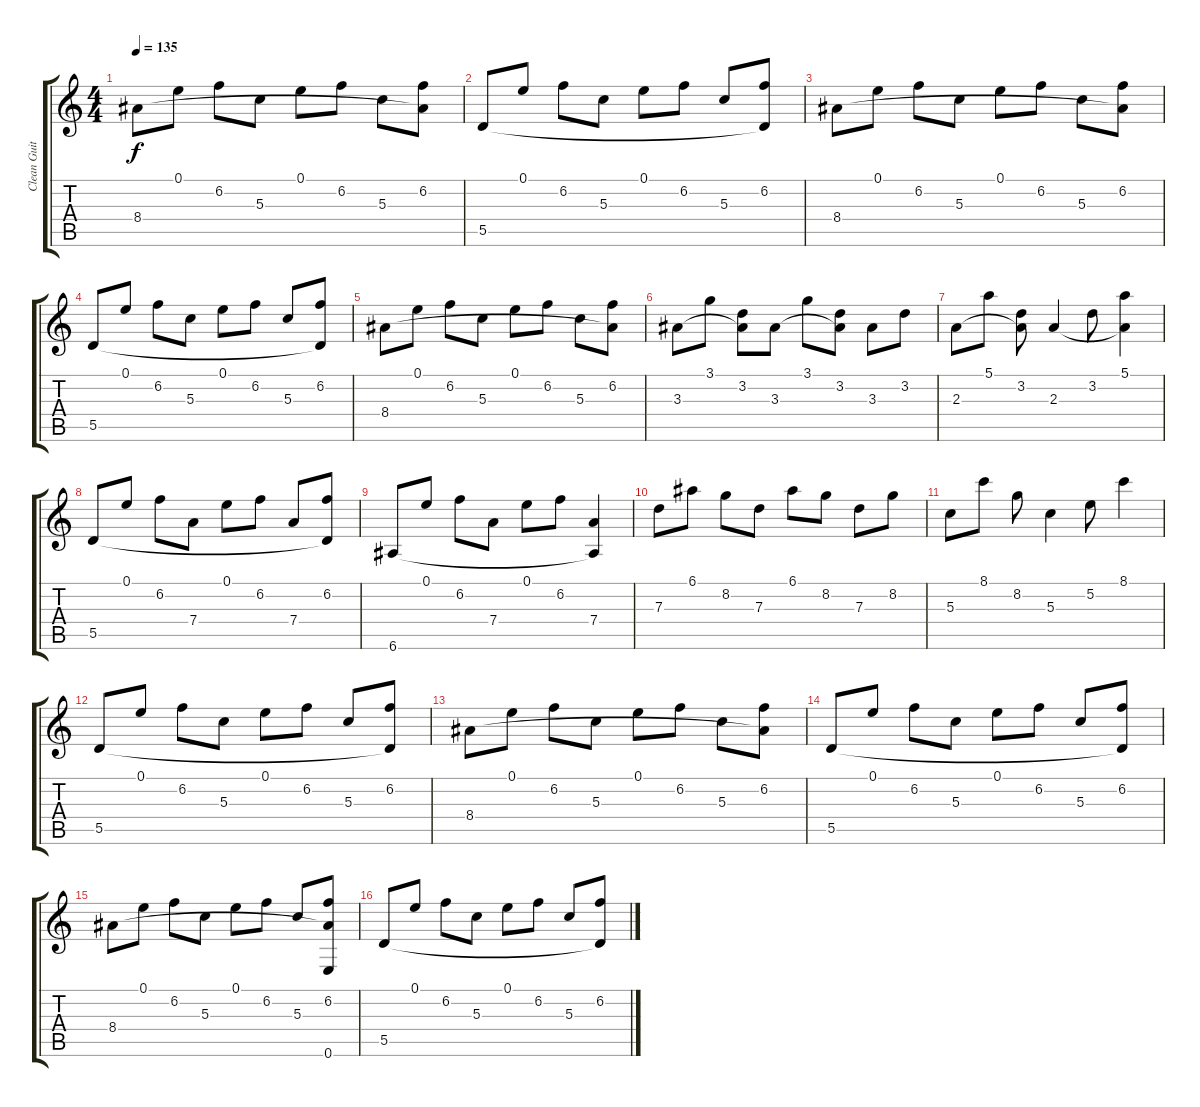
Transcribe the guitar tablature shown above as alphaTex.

\track ("Clean Guitar" "Clean Guit") {instrument electricguitarclean}
\staff {score tabs}
\tuning (E4 B3 G3 D3 A2 E2) {hide}
\ts (4 4)
\tempo 135
\clef g2
\ks c
8.4.8{dy f} 0.1.8 6.2.8 5.3.8 0.1.8 6.2.8 5.3.8 (6.2 8.4{t}).8 |
5.5.8 0.1.8 6.2.8 5.3.8 0.1.8 6.2.8 5.3.8 (6.2 5.5{t}).8 |
8.4.8 0.1.8 6.2.8 5.3.8 0.1.8 6.2.8 5.3.8 (6.2 8.4{t}).8 |
5.5.8 0.1.8 6.2.8 5.3.8 0.1.8 6.2.8 5.3.8 (6.2 5.5{t}).8 |
8.4.8 0.1.8 6.2.8 5.3.8 0.1.8 6.2.8 5.3.8 (6.2 8.4{t}).8 |
3.3.8 3.1.8 (3.2 3.3{t}).8 3.3.8 3.1.8 (3.2 3.3{t}).8 3.3.8 3.2.8 |
2.3.8 5.1.8 (3.2 2.3{t}).8 2.3.4 3.2.8 (5.1 2.3{t}).4 |
5.5.8 0.1.8 6.2.8 7.4.8 0.1.8 6.2.8 7.4.8 (6.2 5.5{t}).8 |
6.6.8 0.1.8 6.2.8 7.4.8 0.1.8 6.2.8 (7.4 6.6{t}).4 |
7.3.8 6.1.8 8.2.8 7.3.8 6.1.8 8.2.8 7.3.8 8.2.8 |
5.3.8 8.1.8 8.2.8 5.3.4 5.2.8 8.1.4 |
5.5.8 0.1.8 6.2.8 5.3.8 0.1.8 6.2.8 5.3.8 (6.2 5.5{t}).8 |
8.4.8 0.1.8 6.2.8 5.3.8 0.1.8 6.2.8 5.3.8 (6.2 8.4{t}).8 |
5.5.8 0.1.8 6.2.8 5.3.8 0.1.8 6.2.8 5.3.8 (6.2 5.5{t}).8 |
8.4.8 0.1.8 6.2.8 5.3.8 0.1.8 6.2.8 5.3.8 (6.2 8.4{t} 0.6).8 |
5.5.8 0.1.8 6.2.8 5.3.8 0.1.8 6.2.8 5.3.8 (6.2 5.5{t}).8
